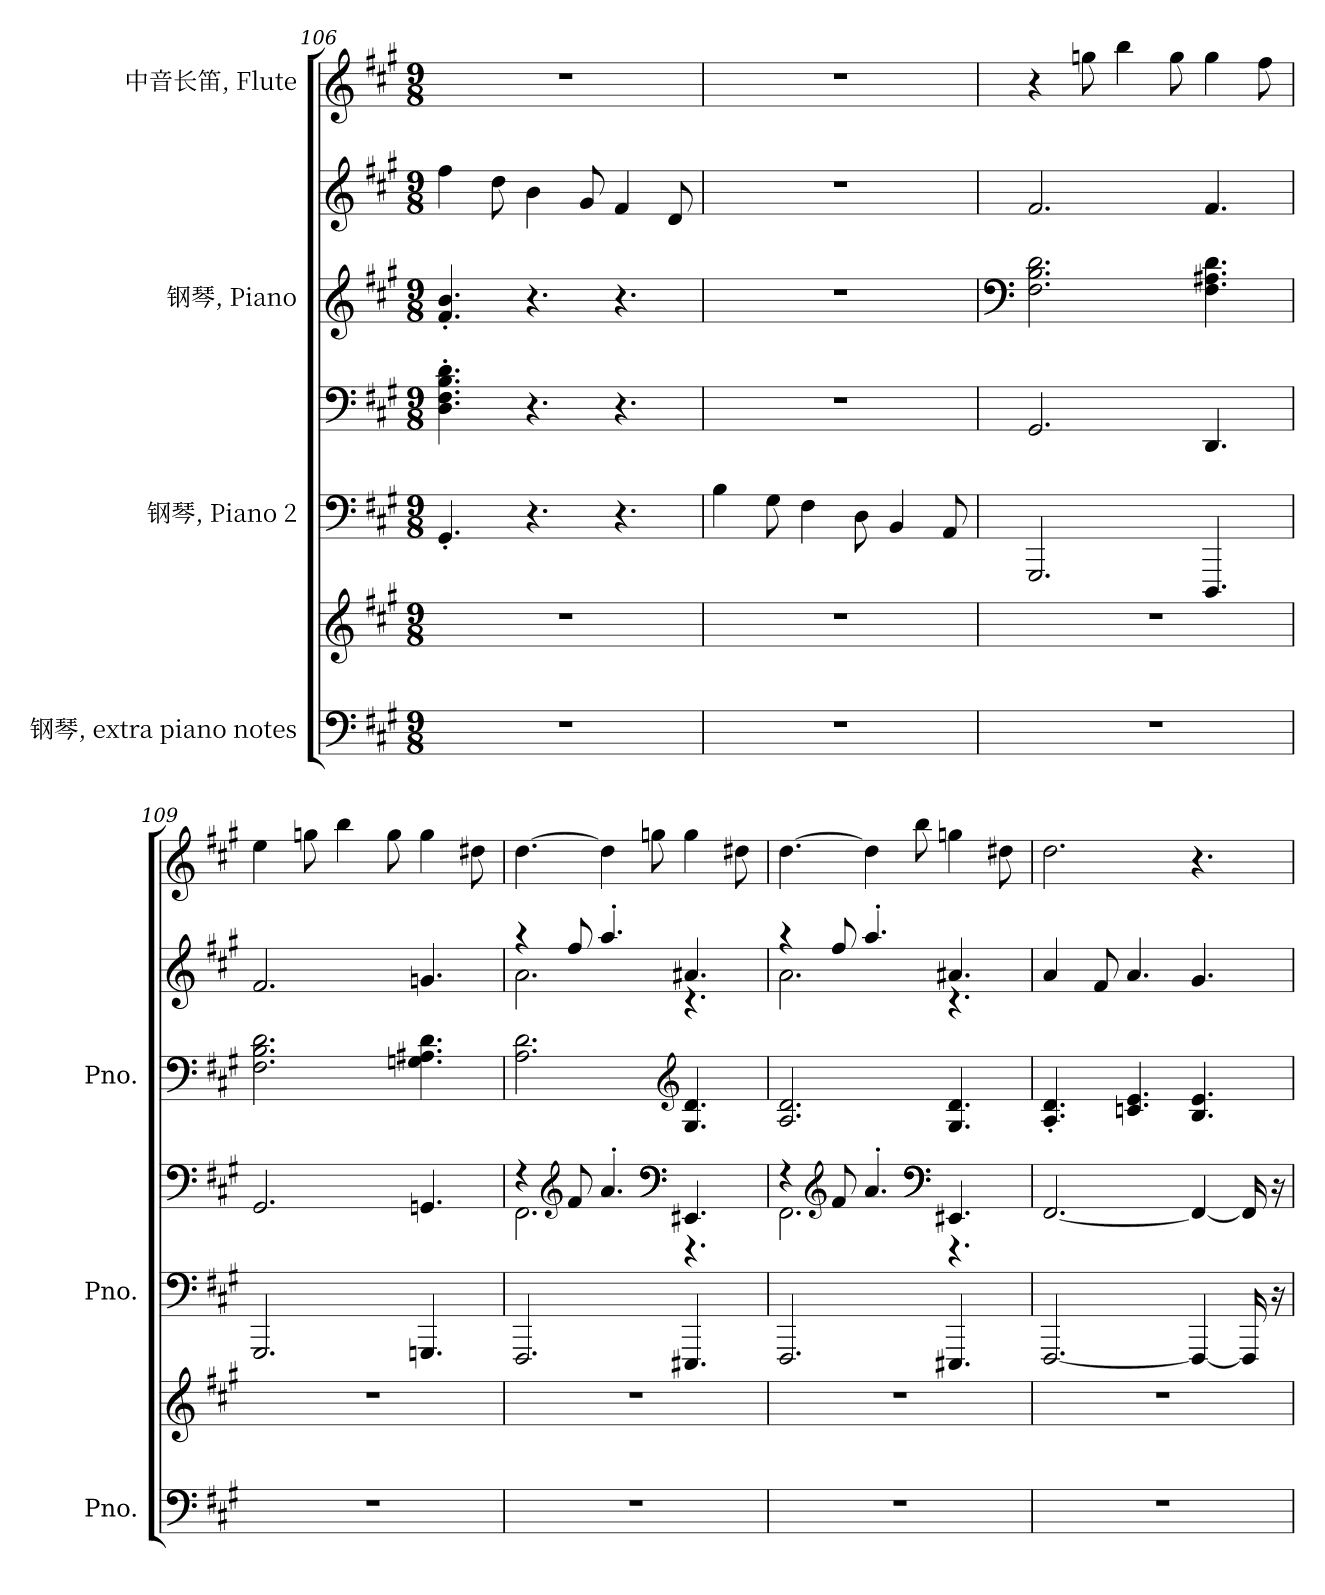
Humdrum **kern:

**kern	**kern	**kern	**kern	**kern	**kern	**kern
*part4	*part4	*part3	*part3	*part2	*part2	*part1
*staff7	*staff6	*staff5	*staff4	*staff3	*staff2	*staff1
*I"钢琴, extra piano notes	*	*I"钢琴, Piano 2	*	*I"钢琴, Piano	*	*I"中音长笛, Flute
*I'Pno.	*	*I'Pno.	*	*I'Pno.	*	*
*clefF4	*clefG2	*clefF4	*clefF4	*clefG2	*clefG2	*clefG2
*	*	*	*	*	*	*ITrd3c5
*k[f#c#g#]	*k[f#c#g#]	*k[f#c#g#]	*k[f#c#g#]	*k[f#c#g#]	*k[f#c#g#]	*k[f#c#g#d#]
*M9/8	*M9/8	*M9/8	*M9/8	*M9/8	*M9/8	*M9/8
=106	=106	=106	=106	=106	=106	=106
8%9r	8%9r	4.GG#'/	4.D\' 4.F#\' 4.B\' 4.d\'	4.f#/' 4.b/'	4ff#\	8%9r
.	.	.	.	.	8dd\	.
.	.	4.r	4.r	4.r	4b\	.
.	.	.	.	.	8g#/	.
.	.	4.r	4.r	4.r	4f#/	.
.	.	.	.	.	8d/	.
=107	=107	=107	=107	=107	=107	=107
8%9r	8%9r	4B\	8%9r	8%9r	8%9r	8%9r
.	.	8G#\	.	.	.	.
.	.	4F#\	.	.	.	.
.	.	8D\	.	.	.	.
.	.	4BB/	.	.	.	.
.	.	8AA/	.	.	.	.
!!LO:PB:g=z
=108	=108	=108	=108	=108	=108	=108
*	*	*	*	*clefF4	*	*
8%9r	8%9r	2.GGG#/	2.GG#/	2.F#\ 2.B\ 2.d\	2.f#/	4r
.	.	.	.	.	.	8ddn\
.	.	.	.	.	.	4ff#\
.	.	.	.	.	.	8dd\
.	.	4.DDD/	4.DD/	4.F#\ 4.A#X\ 4.d\	4.f#/	4dd\
.	.	.	.	.	.	8cc#\
=109	=109	=109	=109	=109	=109	=109
8%9r	8%9r	2.GGG#/	2.GG#/	2.F#\ 2.B\ 2.d\	2.f#/	4b\
.	.	.	.	.	.	8ddn\
.	.	.	.	.	.	4ff#\
.	.	.	.	.	.	8dd\
.	.	4.GGGn/	4.GGn/	4.Gn\ 4.A#X\ 4.d\	4.gn/	4dd\
.	.	.	.	.	.	8a#X\
=110	=110	=110	=110	=110	=110	=110
*	*	*	*^	*	*^	*
8%9r	8%9r	2.FFF#/	4r	2.FF#\	2.A\ 2.d\	4r	2.a\	[4.a\
*	*	*	*clefG2	*	*	*	*	*
.	.	.	8f#/	.	.	8ff#/	.	.
.	.	.	4.a'/	.	.	4.aa'/	.	4a\]
.	.	.	.	.	.	.	.	8ddn\
*	*	*	*clefF4	*	*clefG2	*	*	*
.	.	4.EEE#X/	4.EE#X/	4.r	4.G#/ 4.d/	4.a#X/	4.r	4dd\
.	.	.	.	.	.	.	.	8a#X\
!!LO:PB:g=z
=111	=111	=111	=111	=111	=111	=111	=111	=111
8%9r	8%9r	2.FFF#/	4r	2.FF#\	2.A/ 2.d/	4r	2.a\	[4.a\
*	*	*	*clefG2	*	*	*	*	*
.	.	.	8f#/	.	.	8ff#/	.	.
.	.	.	4.a'/	.	.	4.aa'/	.	4a\]
.	.	.	.	.	.	.	.	8ff#\
*	*	*	*clefF4	*	*	*	*	*
.	.	4.EEE#X/	4.EE#X/	4.r	4.G#/ 4.d/	4.a#X/	4.r	4ddn\
.	.	.	.	.	.	.	.	8a#X\
*	*	*	*v	*v	*	*v	*v	*
=112	=112	=112	=112	=112	=112	=112
*	*	*	*	*	*	*MM113
8%9r	8%9r	[2.FFF#/	[2.FF#/	4.A/' 4.d/'	4a/	2.a\
.	.	.	.	.	8f#/	.
.	.	.	.	4.cn/ 4.e/	4.a/	.
.	.	4FFF#/_	4FF#/_	4.B/ 4.e/	4.g#/	4.r
.	.	16FFF#/]	16FF#/]	.	.	.
.	.	16r	16r	.	.	.
=	=	=	=	=	=	=
*-	*-	*-	*-	*-	*-	*-
